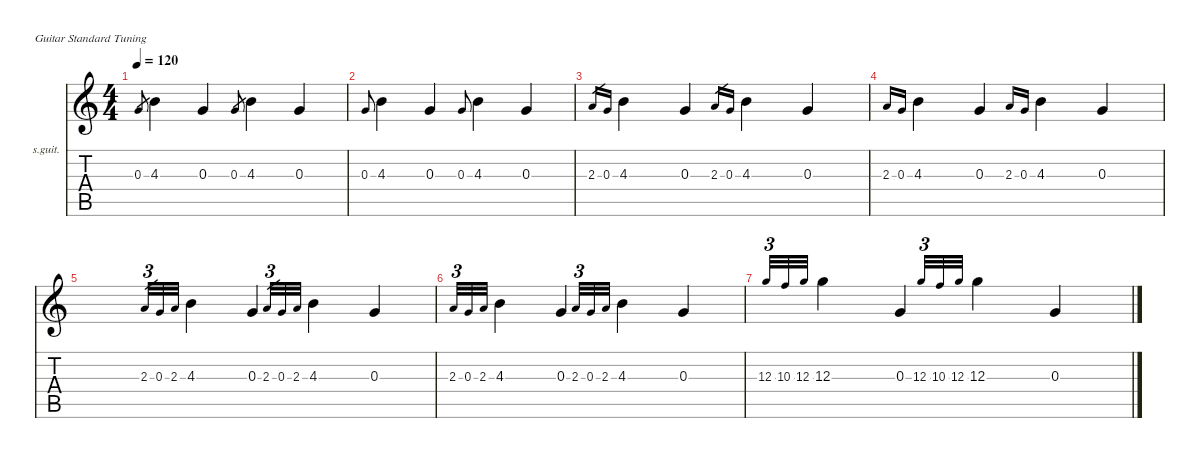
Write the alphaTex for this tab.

\defaultSystemsLayout 4
\hideDynamics
\bracketExtendMode nobrackets
\firstSystemTrackNameOrientation horizontal
\otherSystemsTrackNameOrientation horizontal
\track ("Steel Guitar" "s.guit.") {instrument acousticguitarsteel}
\staff {score tabs}
\tuning (E4 B3 G3 D3 A2 E2)
\ts (4 4)
\tempo 120
\clef g2
\ks c
0.3.8{gr dy mf instrument acousticguitarsteel} 4.3.4 0.3.4 0.3.8{gr} 4.3.4 0.3.4 |
0.3.8{gr onbeat} 4.3.4 0.3.4 0.3.8{gr onbeat} 4.3.4 0.3.4 |
2.3.16{gr} 0.3.16{gr} 4.3.4 0.3.4 2.3.16{gr} 0.3.16{gr} 4.3.4 0.3.4 |
2.3.16{gr onbeat} 0.3.16{gr onbeat} 4.3.4 0.3.4 2.3.16{gr onbeat} 0.3.16{gr onbeat} 4.3.4 0.3.4 |
2.3.32{tu (3 2) gr} 0.3.32{tu (3 2) gr} 2.3.32{tu (3 2) gr} 4.3.4 0.3.4 2.3.32{tu (3 2) gr} 0.3.32{tu (3 2) gr} 2.3.32{tu (3 2) gr} 4.3.4 0.3.4 |
2.3.32{tu (3 2) gr onbeat} 0.3.32{tu (3 2) gr onbeat} 2.3.32{tu (3 2) gr onbeat} 4.3.4 0.3.4 2.3.32{tu (3 2) gr onbeat} 0.3.32{tu (3 2) gr onbeat} 2.3.32{tu (3 2) gr onbeat} 4.3.4 0.3.4 |
12.3.32{tu (3 2) gr onbeat} 10.3.32{tu (3 2) gr onbeat} 12.3.32{tu (3 2) gr onbeat} 12.3.4 0.3.4 12.3.32{tu (3 2) gr onbeat} 10.3.32{tu (3 2) gr onbeat} 12.3.32{tu (3 2) gr onbeat} 12.3.4 0.3.4
